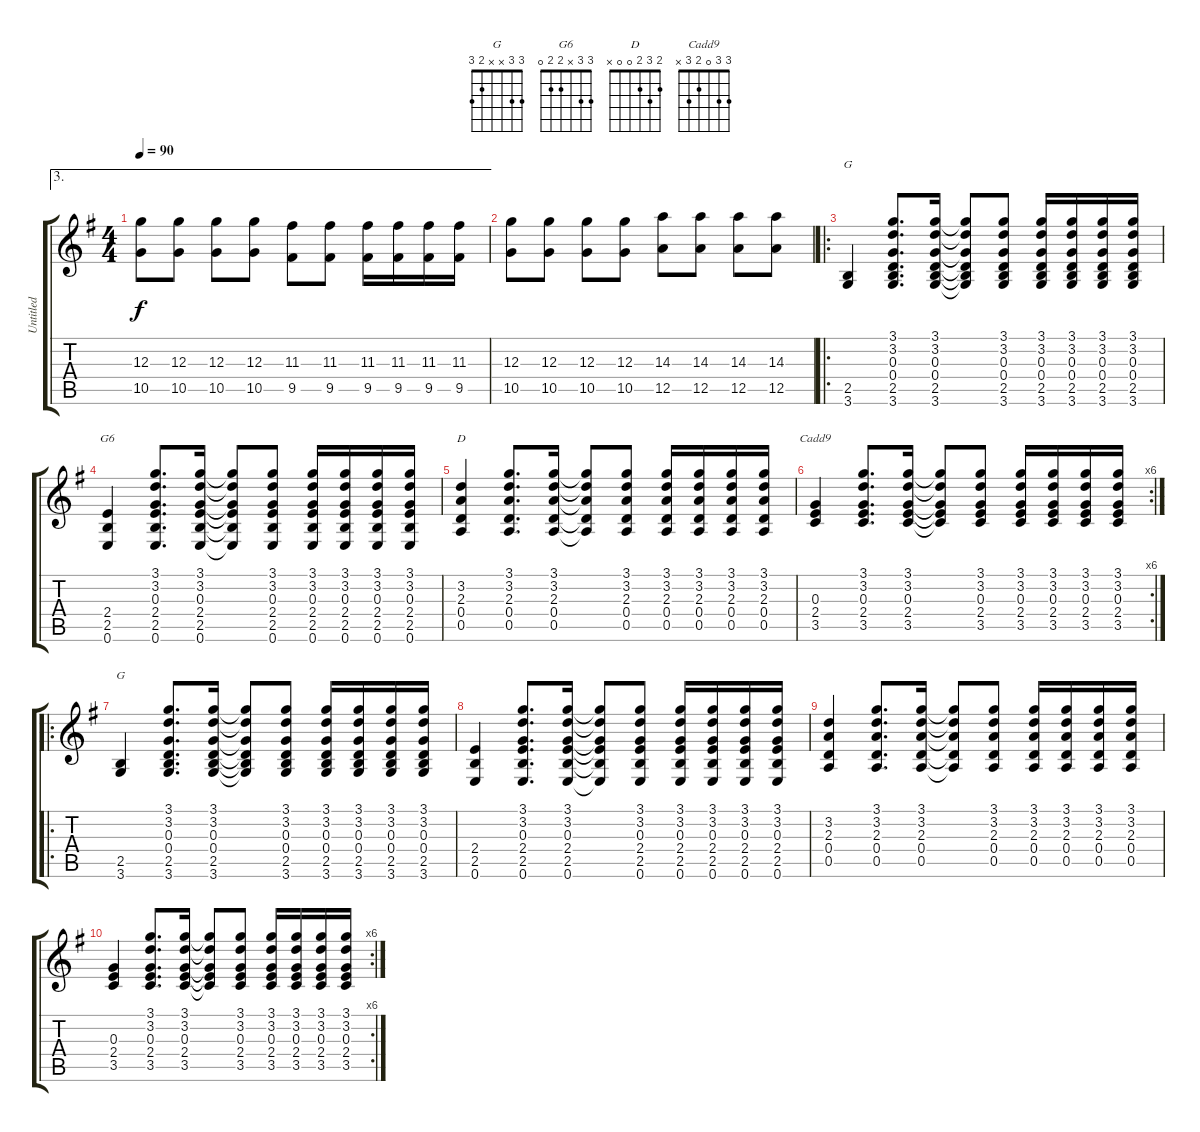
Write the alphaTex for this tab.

\track ("Untitled" "Untitled") {instrument acousticguitarsteel}
\staff {score tabs}
\tuning (E4 B3 G3 D3 A2 E2) {hide}
\chord ("G" 3 3 0 0 2 3)
\chord ("G6" 3 3 x 2 2 0)
\chord ("D" 2 3 2 0 0 x)
\chord ("Cadd9" 3 3 0 2 3 x)
\chord ("G" 3 3 x x 2 3)
\ae 3
\ts (4 4)
\tempo 90
\clef g2
\ks g
(12.3 10.5).8{dy f} (12.3 10.5).8 (12.3 10.5).8 (12.3 10.5).8 (11.3 9.5).8 (11.3 9.5).8 (11.3 9.5).16 (11.3 9.5).16 (11.3 9.5).16 (11.3 9.5).16 |
(12.3 10.5).8 (12.3 10.5).8 (12.3 10.5).8 (12.3 10.5).8 (14.3 12.5).8 (14.3 12.5).8 (14.3 12.5).8 (14.3 12.5).8 |
\ro
(2.5 3.6).4{ch "G"} (3.1 3.2 0.3 0.4 2.5 3.6).8{d} (3.1 3.2 0.3 0.4 2.5 3.6).16 (3.1{t} 3.2{t} 0.3{t} 0.4{t} 2.5{t} 3.6{t}).8 (3.1 3.2 0.3 0.4 2.5 3.6).8 (3.1 3.2 0.3 0.4 2.5 3.6).16 (3.1 3.2 0.3 0.4 2.5 3.6).16 (3.1 3.2 0.3 0.4 2.5 3.6).16 (3.1 3.2 0.3 0.4 2.5 3.6).16 |
(2.4 2.5 0.6).4{ch "G6"} (3.1 3.2 0.3 2.4 2.5 0.6).8{d} (3.1 3.2 0.3 2.4 2.5 0.6).16 (3.1{t} 3.2{t} 0.3{t} 2.4{t} 2.5{t} 0.6{t}).8 (3.1 3.2 0.3 2.4 2.5 0.6).8 (3.1 3.2 0.3 2.4 2.5 0.6).16 (3.1 3.2 0.3 2.4 2.5 0.6).16 (3.1 3.2 0.3 2.4 2.5 0.6).16 (3.1 3.2 0.3 2.4 2.5 0.6).16 |
(3.2 2.3 0.4 0.5).4{ch "D"} (3.1 3.2 2.3 0.4 0.5).8{d} (3.1 3.2 2.3 0.4 0.5).16 (3.1{t} 3.2{t} 2.3{t} 0.4{t} 0.5{t}).8 (3.1 3.2 2.3 0.4 0.5).8 (3.1 3.2 2.3 0.4 0.5).16 (3.1 3.2 2.3 0.4 0.5).16 (3.1 3.2 2.3 0.4 0.5).16 (3.1 3.2 2.3 0.4 0.5).16 |
\rc 6
(0.3 2.4 3.5).4{ch "Cadd9"} (3.1 3.2 0.3 2.4 3.5).8{d} (3.1 3.2 0.3 2.4 3.5).16 (3.1{t} 3.2{t} 0.3{t} 2.4{t} 3.5{t}).8 (3.1 3.2 0.3 2.4 3.5).8 (3.1 3.2 0.3 2.4 3.5).16 (3.1 3.2 0.3 2.4 3.5).16 (3.1 3.2 0.3 2.4 3.5).16 (3.1 3.2 0.3 2.4 3.5).16 |
\ro
(2.5 3.6).4{ch "G"} (3.1 3.2 0.3 0.4 2.5 3.6).8{d} (3.1 3.2 0.3 0.4 2.5 3.6).16 (3.1{t} 3.2{t} 0.3{t} 0.4{t} 2.5{t} 3.6{t}).8 (3.1 3.2 0.3 0.4 2.5 3.6).8 (3.1 3.2 0.3 0.4 2.5 3.6).16 (3.1 3.2 0.3 0.4 2.5 3.6).16 (3.1 3.2 0.3 0.4 2.5 3.6).16 (3.1 3.2 0.3 0.4 2.5 3.6).16 |
(2.4 2.5 0.6).4 (3.1 3.2 0.3 2.4 2.5 0.6).8{d} (3.1 3.2 0.3 2.4 2.5 0.6).16 (3.1{t} 3.2{t} 0.3{t} 2.4{t} 2.5{t} 0.6{t}).8 (3.1 3.2 0.3 2.4 2.5 0.6).8 (3.1 3.2 0.3 2.4 2.5 0.6).16 (3.1 3.2 0.3 2.4 2.5 0.6).16 (3.1 3.2 0.3 2.4 2.5 0.6).16 (3.1 3.2 0.3 2.4 2.5 0.6).16 |
(3.2 2.3 0.4 0.5).4 (3.1 3.2 2.3 0.4 0.5).8{d} (3.1 3.2 2.3 0.4 0.5).16 (3.1{t} 3.2{t} 2.3{t} 0.4{t} 0.5{t}).8 (3.1 3.2 2.3 0.4 0.5).8 (3.1 3.2 2.3 0.4 0.5).16 (3.1 3.2 2.3 0.4 0.5).16 (3.1 3.2 2.3 0.4 0.5).16 (3.1 3.2 2.3 0.4 0.5).16 |
\rc 6
(0.3 2.4 3.5).4 (3.1 3.2 0.3 2.4 3.5).8{d} (3.1 3.2 0.3 2.4 3.5).16 (3.1{t} 3.2{t} 0.3{t} 2.4{t} 3.5{t}).8 (3.1 3.2 0.3 2.4 3.5).8 (3.1 3.2 0.3 2.4 3.5).16 (3.1 3.2 0.3 2.4 3.5).16 (3.1 3.2 0.3 2.4 3.5).16 (3.1 3.2 0.3 2.4 3.5).16
